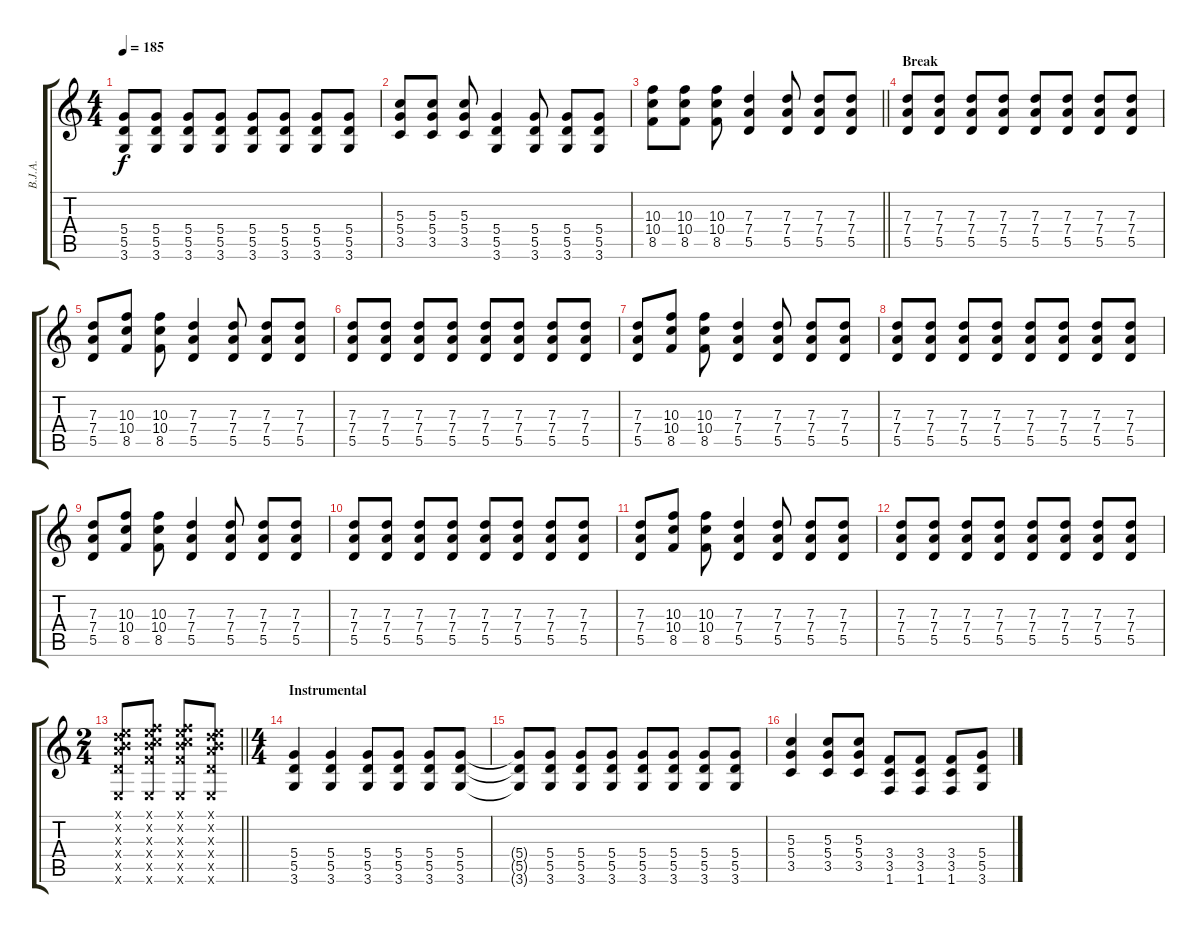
\track ("B.J.A." "B.J.A.") {instrument overdrivenguitar}
\staff {score tabs}
\tuning (E4 B3 G3 D3 A2 E2) {hide}
\ts (4 4)
\tempo 185
\clef g2
\ks c
(5.4{t} 5.5{t} 3.6{t}).8{dy f} (5.4 5.5 3.6).8 (5.4 5.5 3.6).8 (5.4 5.5 3.6).8 (5.4 5.5 3.6).8 (5.4 5.5 3.6).8 (5.4 5.5 3.6).8 (5.4 5.5 3.6).8 |
(5.3 5.4 3.5).8 (5.3 5.4 3.5).8 (5.3 5.4 3.5).8 (5.4 5.5 3.6).4 (5.4 5.5 3.6).8 (5.4 5.5 3.6).8 (5.4 5.5 3.6).8 |
\barLineRight lightlight
(10.3 10.4 8.5).8 (10.3 10.4 8.5).8 (10.3 10.4 8.5).8 (7.3 7.4 5.5).4 (7.3 7.4 5.5).8 (7.3 7.4 5.5).8 (7.3 7.4 5.5).8 |
\section ("" "Break")
(7.3 7.4 5.5).8 (7.3 7.4 5.5).8 (7.3 7.4 5.5).8 (7.3 7.4 5.5).8 (7.3 7.4 5.5).8 (7.3 7.4 5.5).8 (7.3 7.4 5.5).8 (7.3 7.4 5.5).8 |
(7.3 7.4 5.5).8 (10.3 10.4 8.5).8 (10.3 10.4 8.5).8 (7.3 7.4 5.5).4 (7.3 7.4 5.5).8 (7.3 7.4 5.5).8 (7.3 7.4 5.5).8 |
(7.3 7.4 5.5).8 (7.3 7.4 5.5).8 (7.3 7.4 5.5).8 (7.3 7.4 5.5).8 (7.3 7.4 5.5).8 (7.3 7.4 5.5).8 (7.3 7.4 5.5).8 (7.3 7.4 5.5).8 |
(7.3 7.4 5.5).8 (10.3 10.4 8.5).8 (10.3 10.4 8.5).8 (7.3 7.4 5.5).4 (7.3 7.4 5.5).8 (7.3 7.4 5.5).8 (7.3 7.4 5.5).8 |
(7.3 7.4 5.5).8 (7.3 7.4 5.5).8 (7.3 7.4 5.5).8 (7.3 7.4 5.5).8 (7.3 7.4 5.5).8 (7.3 7.4 5.5).8 (7.3 7.4 5.5).8 (7.3 7.4 5.5).8 |
(7.3 7.4 5.5).8 (10.3 10.4 8.5).8 (10.3 10.4 8.5).8 (7.3 7.4 5.5).4 (7.3 7.4 5.5).8 (7.3 7.4 5.5).8 (7.3 7.4 5.5).8 |
(7.3 7.4 5.5).8 (7.3 7.4 5.5).8 (7.3 7.4 5.5).8 (7.3 7.4 5.5).8 (7.3 7.4 5.5).8 (7.3 7.4 5.5).8 (7.3 7.4 5.5).8 (7.3 7.4 5.5).8 |
(7.3 7.4 5.5).8 (10.3 10.4 8.5).8 (10.3 10.4 8.5).8 (7.3 7.4 5.5).4 (7.3 7.4 5.5).8 (7.3 7.4 5.5).8 (7.3 7.4 5.5).8 |
(7.3 7.4 5.5).8 (7.3 7.4 5.5).8 (7.3 7.4 5.5).8 (7.3 7.4 5.5).8 (7.3 7.4 5.5).8 (7.3 7.4 5.5).8 (7.3 7.4 5.5).8 (7.3 7.4 5.5).8 |
\ts (2 4)
\barLineRight lightlight
(0.1{x} 0.2{x} 7.3{x} 7.4{x} 5.5{x} 0.6{x}).8 (0.1{x} 0.2{x} 10.3{x} 10.4{x} 8.5{x} 0.6{x}).8 (0.1{x} 0.2{x} 10.3{x} 10.4{x} 8.5{x} 0.6{x}).8 (0.1{x} 0.2{x} 7.3{x} 7.4{x} 5.5{x} 0.6{x}).8 |
\ts (4 4)
\section ("" "Instrumental")
(5.4 5.5 3.6).4 (5.4 5.5 3.6).4 (5.4 5.5 3.6).8 (5.4 5.5 3.6).8 (5.4 5.5 3.6).8 (5.4 5.5 3.6).8 |
(5.4{t} 5.5{t} 3.6{t}).8 (5.4 5.5 3.6).8 (5.4 5.5 3.6).8 (5.4 5.5 3.6).8 (5.4 5.5 3.6).8 (5.4 5.5 3.6).8 (5.4 5.5 3.6).8 (5.4 5.5 3.6).8 |
(5.3 5.4 3.5).4 (5.3 5.4 3.5).8 (5.3 5.4 3.5).8 (3.4 3.5 1.6).8 (3.4 3.5 1.6).8 (3.4 3.5 1.6).8 (5.4 5.5 3.6).8
